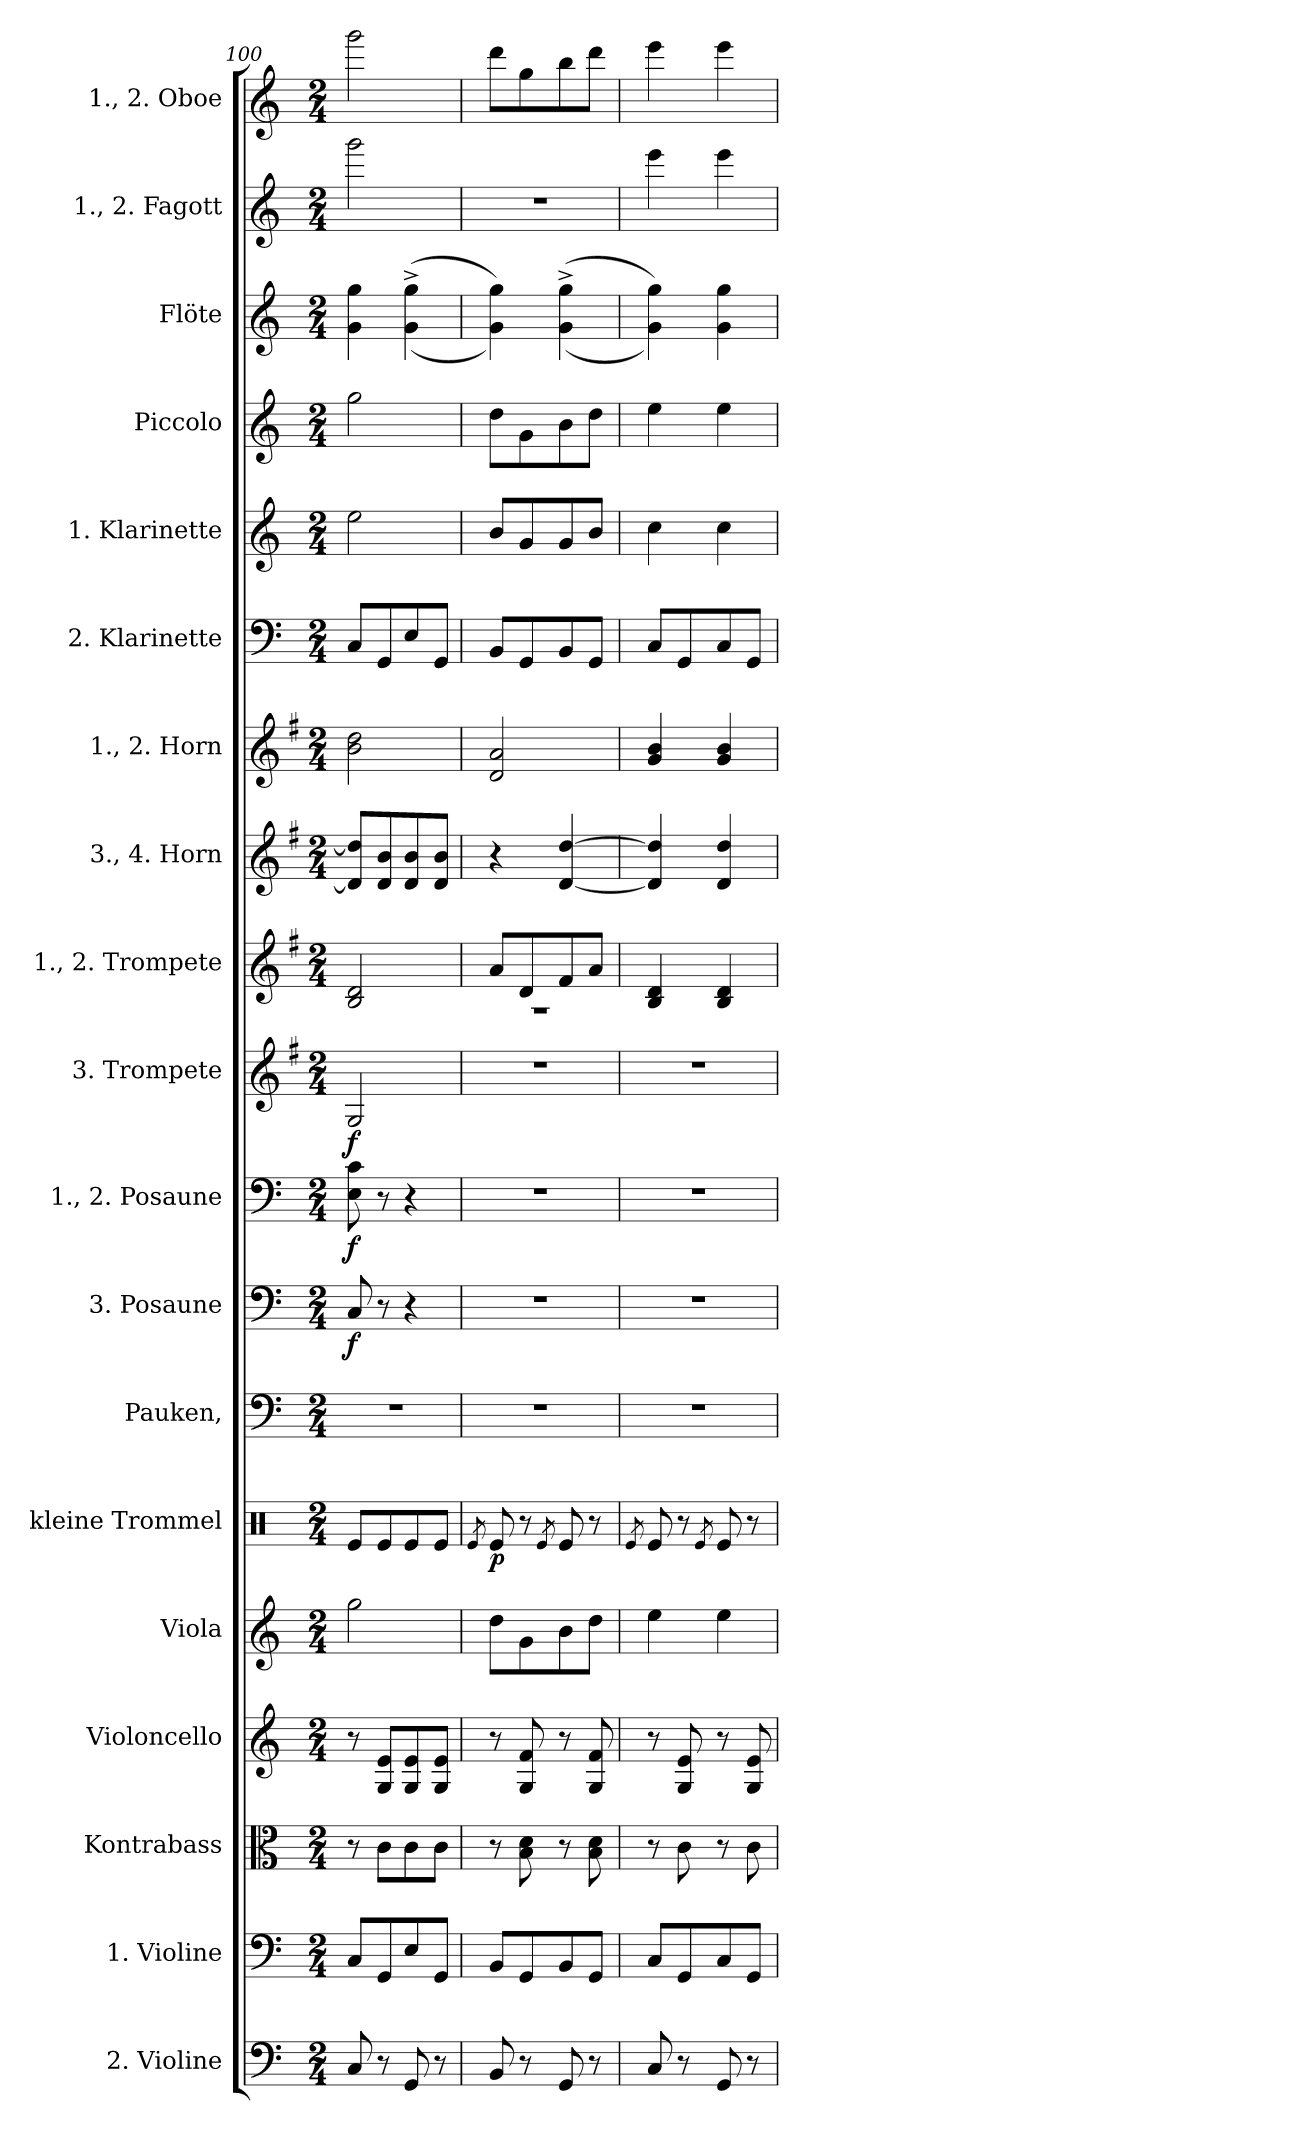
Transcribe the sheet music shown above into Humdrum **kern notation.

**kern	**kern	**kern	**kern	**kern	**kern	**dynam	**kern	**kern	**dynam	**kern	**dynam	**kern	**dynam	**kern	**kern	**kern	**kern	**kern	**kern	**kern	**kern	**kern
*part19	*part18	*part17	*part16	*part15	*part14	*part14	*part13	*part12	*part12	*part11	*part11	*part10	*part10	*part9	*part8	*part7	*part6	*part5	*part4	*part3	*part2	*part1
*staff19	*staff18	*staff17	*staff16	*staff15	*staff14	*staff14	*staff13	*staff12	*staff12	*staff11	*staff11	*staff10	*staff10	*staff9	*staff8	*staff7	*staff6	*staff5	*staff4	*staff3	*staff2	*staff1
*I"2. Violine	*I"1. Violine	*I"Kontrabass	*I"Violoncello	*I"Viola	*I"kleine Trommel	*	*I"Pauken,	*I"3. Posaune	*	*I"1., 2. Posaune	*	*I"3. Trompete	*	*I"1., 2. Trompete	*I"3., 4. Horn	*I"1., 2. Horn	*I"2. Klarinette	*I"1. Klarinette	*I"Piccolo	*I"Flöte	*I"1., 2. Fagott	*I"1., 2. Oboe
*I'2. Vl.	*I'1. Vl.	*I'Kb.	*I'Vc.	*I'Va.	*I'kl. Tr.	*	*I'Pk.,	*I'3. Pos.	*	*I'1., 2. Pos.	*	*I'3. Trp.	*	*I'1., 2. Trp.	*I'3., 4. Hr.	*I'1., 2.  Hr.	*I'2. Klar.	*I'1. Klar.	*I'Picc.	*I'Fl.	*I'1., 2. Fag.	*I'1., 2. Ob.
*clefF4	*clefF4	*clefC3	*clefG2	*clefG2	*clefX	*	*clefF4	*clefF4	*	*clefF4	*	*clefG2	*	*clefG2	*clefG2	*clefG2	*clefF4	*clefG2	*clefG2	*clefG2	*clefG2	*clefG2
*ITrd7c12	*	*	*	*	*	*	*	*	*	*	*	*ITrd-3c-5	*	*ITrd-3c-5	*ITrd4c7	*ITrd4c7	*	*ITrd1c2	*ITrd1c2	*	*ITrd-7c-12	*
*k[]	*k[]	*k[]	*k[]	*k[]	*k[]	*	*k[]	*k[]	*	*k[]	*	*k[]	*	*k[]	*k[]	*k[]	*k[]	*k[b-e-]	*k[b-e-]	*k[]	*k[]	*k[]
*M2/4	*M2/4	*M2/4	*M2/4	*M2/4	*M2/4	*	*M2/4	*M2/4	*	*M2/4	*	*M2/4	*	*M2/4	*M2/4	*M2/4	*M2/4	*M2/4	*M2/4	*M2/4	*M2/4	*M2/4
=100	=100	=100	=100	=100	=100	=100	=100	=100	=100	=100	=100	=100	=100	=100	=100	=100	=100	=100	=100	=100	=100	=100
!	!	!	!	!	!	!	!	!	!LO:DY:b	!	!LO:DY:b	!	!	!	!	!	!	!	!	!	!	!
8CC/	8C/L	8r	8r	2gg\	8Re/L	.	2r	8C/	f	8E\ 8c\	f	2c/	f	2e/ 2g/	8G]/ 8g]/L	2e\ 2g\	8C/L	2dd\	2ff\	4gg\ 4g\	2gggg\	2ggg\
8r	8GG/	8c\L	8G/ 8e/L	.	8Re/	.	.	8r	.	8r	.	.	.	.	8G/ 8e/	.	8GG/	.	.	.	.	.
8GGG/	8E/	8c\	8G/ 8e/	.	8Re/	.	.	4r	.	4r	.	.	.	.	8G/ 8e/	.	8E/	.	.	((4gg^\ 4g^\	.	.
8r	8GG/J	8c\J	8G/ 8e/J	.	8Re/J	.	.	.	.	.	.	.	.	.	8G/ 8e/J	.	8GG/J	.	.	.	.	.
=101	=101	=101	=101	=101	=101	=101	=101	=101	=101	=101	=101	=101	=101	=101	=101	=101	=101	=101	=101	=101	=101	=101
.	.	.	.	.	8qRe/	.	.	.	.	.	.	.	.	.	.	.	.	.	.	.	.	.
*	*	*	*	*	*	*	*	*	*	*	*	*	*	*^	*	*	*	*	*	*	*	*
!	!	!	!	!	!	!LO:DY:b	!	!	!	!	!	!	!	!	!	!	!	!	!	!	!	!	!
8BBB/	8BB/L	8r	8r	8dd\L	8Re/	p	2r	2r	.	2r	.	2r	.	8dd/L	2r	4r	2G/ 2d/	8BB/L	8a/L	8cc\L	4gg\ 4g\))	2r	8ddd\L
8r	8GG/	8B\ 8d\	8G/ 8f/	8g\	8r	.	.	.	.	.	.	.	.	8g/	.	.	.	8GG/	8f/	8f\	.	.	8gg\
.	.	.	.	.	8qRe/	.	.	.	.	.	.	.	.	.	.	.	.	.	.	.	.	.	.
8GGG/	8BB/	8r	8r	8b\	8Re/	.	.	.	.	.	.	.	.	8b/	.	[4G/ [4g/	.	8BB/	8f/	8a\	((4gg^\ 4g^\	.	8bb\
8r	8GG/J	8B\ 8d\	8G/ 8f/	8dd\J	8r	.	.	.	.	.	.	.	.	8dd/J	.	.	.	8GG/J	8a/J	8cc\J	.	.	8ddd\J
*	*	*	*	*	*	*	*	*	*	*	*	*	*	*v	*v	*	*	*	*	*	*	*	*
=102	=102	=102	=102	=102	=102	=102	=102	=102	=102	=102	=102	=102	=102	=102	=102	=102	=102	=102	=102	=102	=102	=102
.	.	.	.	.	8qRe/	.	.	.	.	.	.	.	.	.	.	.	.	.	.	.	.	.
8CC/	8C/L	8r	8r	4ee\	8Re/	.	2r	2r	.	2r	.	2r	.	4e/ 4g/	4G]/ 4g]/	4c/ 4e/	8C/L	4b-\	4dd\	4gg\ 4g\))	4eeee\	4eee\
8r	8GG/	8c\	8G/ 8e/	.	8r	.	.	.	.	.	.	.	.	.	.	.	8GG/	.	.	.	.	.
.	.	.	.	.	8qRe/	.	.	.	.	.	.	.	.	.	.	.	.	.	.	.	.	.
8GGG/	8C/	8r	8r	4ee\	8Re/	.	.	.	.	.	.	.	.	4e/ 4g/	4G/ 4g/	4c/ 4e/	8C/	4b-\	4dd\	4gg\ 4g\	4eeee\	4eee\
8r	8GG/J	8c\	8G/ 8e/	.	8r	.	.	.	.	.	.	.	.	.	.	.	8GG/J	.	.	.	.	.
=	=	=	=	=	=	=	=	=	=	=	=	=	=	=	=	=	=	=	=	=	=	=
*-	*-	*-	*-	*-	*-	*-	*-	*-	*-	*-	*-	*-	*-	*-	*-	*-	*-	*-	*-	*-	*-	*-
